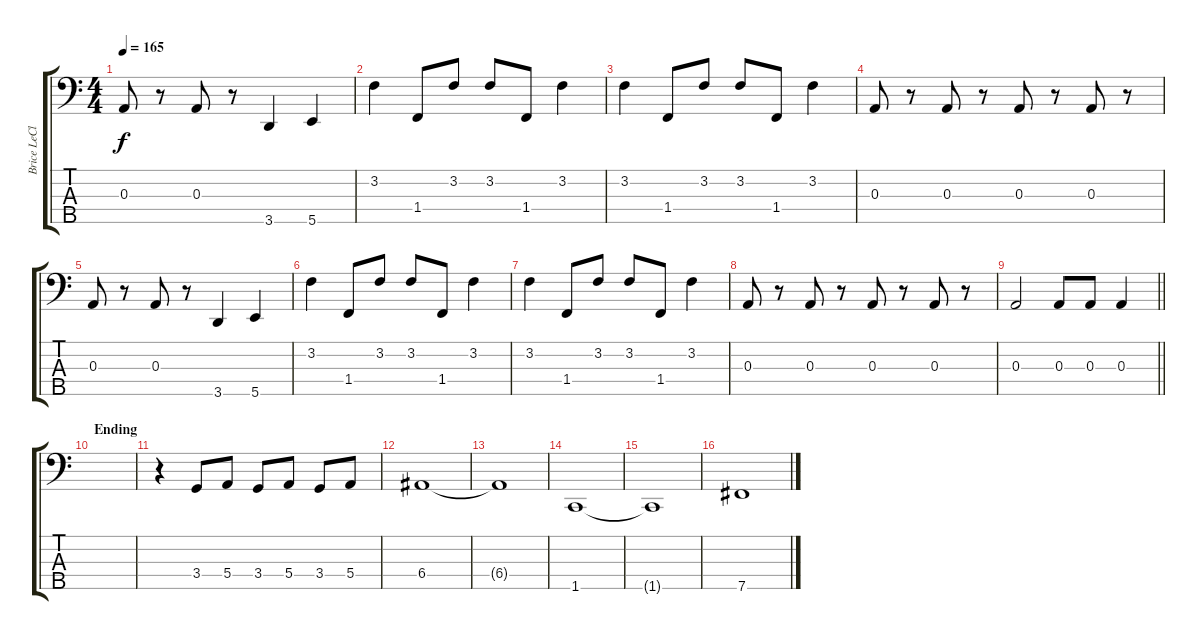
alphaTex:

\track ("Brice LeClercq" "Brice LeCl") {instrument electricbasspick}
\staff {score tabs}
\tuning (G2 D2 A1 E1 B0) {hide}
\ts (4 4)
\tempo 165
\clef f4
\ks c
0.3.8{dy f} r.8 0.3.8 r.8 3.5.4 5.5.4 |
3.2.4 1.4.8 3.2.8 3.2.8 1.4.8 3.2.4 |
3.2.4 1.4.8 3.2.8 3.2.8 1.4.8 3.2.4 |
0.3.8 r.8 0.3.8 r.8 0.3.8 r.8 0.3.8 r.8 |
0.3.8 r.8 0.3.8 r.8 3.5.4 5.5.4 |
3.2.4 1.4.8 3.2.8 3.2.8 1.4.8 3.2.4 |
3.2.4 1.4.8 3.2.8 3.2.8 1.4.8 3.2.4 |
0.3.8 r.8 0.3.8 r.8 0.3.8 r.8 0.3.8 r.8 |
\barLineRight lightlight
0.3.2 0.3.8 0.3.8 0.3.4 |
\section ("" "Ending")
|
r.4 3.4.8 5.4.8 3.4.8 5.4.8 3.4.8 5.4.8 |
6.4.1 |
6.4{t}.1 |
1.5.1 |
1.5{t}.1 |
7.5.1
